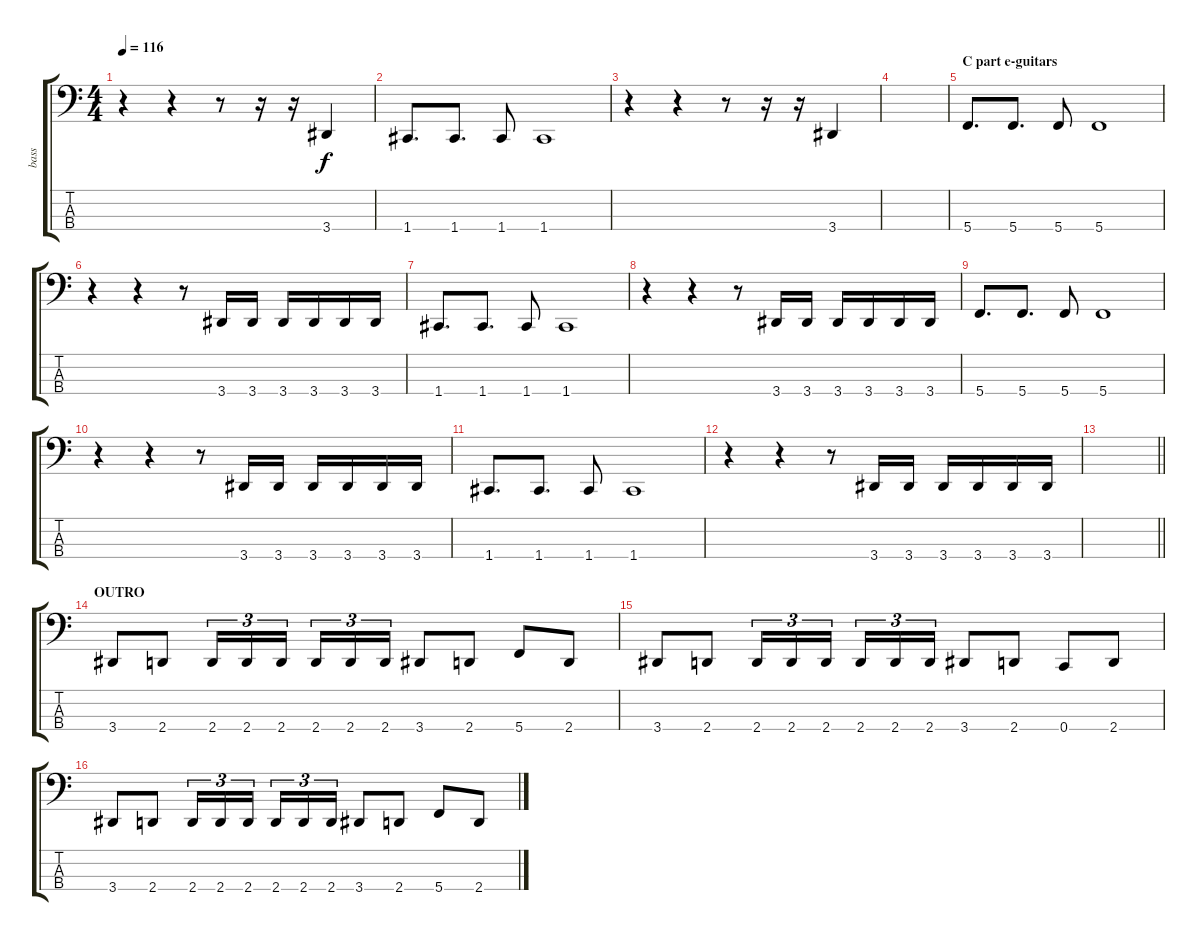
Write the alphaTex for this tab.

\track ("bass" "bass") {instrument electricbasspick}
\staff {score tabs}
\tuning (F2 C2 G1 C1) {hide}
\ts (4 4)
\tempo 116
\clef f4
\ks c
r.4{dy f} r.4 r.8 r.16 r.16 3.4.4 |
1.4.8{d} 1.4.8{d} 1.4.8 1.4.1 |
r.4 r.4 r.8 r.16 r.16 3.4.4 |
|
\section ("" "C part e-guitars")
5.4.8{d} 5.4.8{d} 5.4.8 5.4.1 |
r.4 r.4 r.8 3.4.16 3.4.16 3.4.16 3.4.16 3.4.16 3.4.16 |
1.4.8{d} 1.4.8{d} 1.4.8 1.4.1 |
r.4 r.4 r.8 3.4.16 3.4.16 3.4.16 3.4.16 3.4.16 3.4.16 |
5.4.8{d} 5.4.8{d} 5.4.8 5.4.1 |
r.4 r.4 r.8 3.4.16 3.4.16 3.4.16 3.4.16 3.4.16 3.4.16 |
1.4.8{d} 1.4.8{d} 1.4.8 1.4.1 |
r.4 r.4 r.8 3.4.16 3.4.16 3.4.16 3.4.16 3.4.16 3.4.16 |
\barLineRight lightlight
|
\section ("" "OUTRO")
3.4.8 2.4.8 2.4.16{tu (3 2)} 2.4.16{tu (3 2)} 2.4.16{tu (3 2) beam splitsecondary} 2.4.16{tu (3 2)} 2.4.16{tu (3 2)} 2.4.16{tu (3 2)} 3.4.8 2.4.8 5.4.8 2.4.8 |
3.4.8 2.4.8 2.4.16{tu (3 2)} 2.4.16{tu (3 2)} 2.4.16{tu (3 2) beam splitsecondary} 2.4.16{tu (3 2)} 2.4.16{tu (3 2)} 2.4.16{tu (3 2)} 3.4.8 2.4.8 0.4.8 2.4.8 |
3.4.8 2.4.8 2.4.16{tu (3 2)} 2.4.16{tu (3 2)} 2.4.16{tu (3 2) beam splitsecondary} 2.4.16{tu (3 2)} 2.4.16{tu (3 2)} 2.4.16{tu (3 2)} 3.4.8 2.4.8 5.4.8 2.4.8
